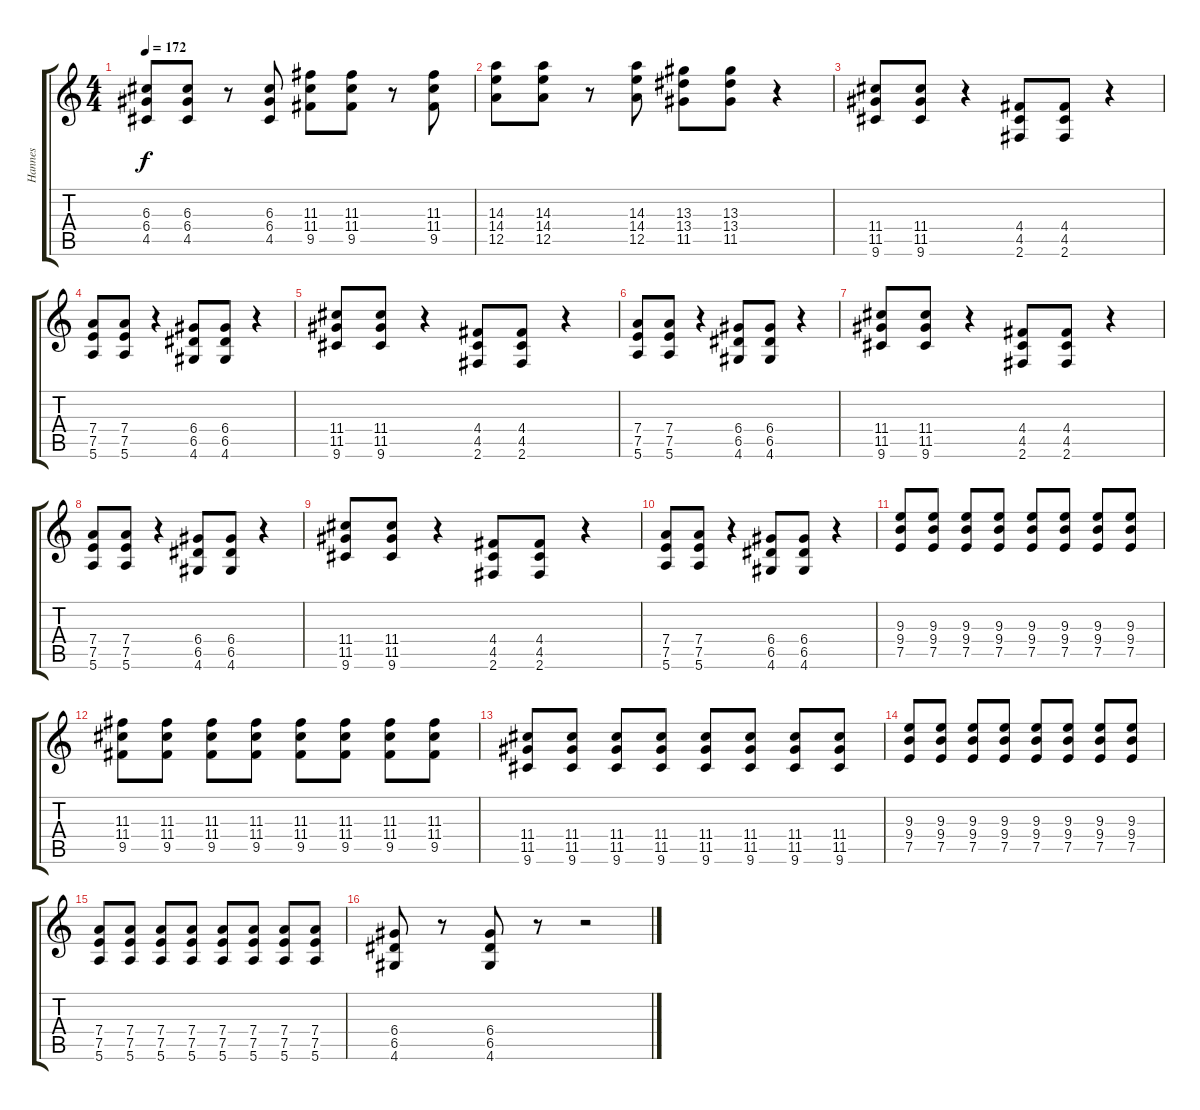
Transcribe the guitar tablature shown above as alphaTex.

\track ("Hannes" "Hannes") {instrument distortionguitar}
\staff {score tabs}
\tuning (E4 B3 G3 D3 A2 E2) {hide}
\ts (4 4)
\tempo 172
\clef g2
\ks c
(6.3 6.4 4.5).8{dy f} (6.3 6.4 4.5).8 r.8 (6.3 6.4 4.5).8 (11.3 11.4 9.5).8 (11.3 11.4 9.5).8 r.8 (11.3 11.4 9.5).8 |
(14.3 14.4 12.5).8 (14.3 14.4 12.5).8 r.8 (14.3 14.4 12.5).8 (13.3 13.4 11.5).8 (13.3 13.4 11.5).8 r.4 |
(11.4 11.5 9.6).8 (11.4 11.5 9.6).8 r.4 (4.4 4.5 2.6).8 (4.4 4.5 2.6).8 r.4 |
(7.4 7.5 5.6).8 (7.4 7.5 5.6).8 r.4 (6.4 6.5 4.6).8 (6.4 6.5 4.6).8 r.4 |
(11.4 11.5 9.6).8 (11.4 11.5 9.6).8 r.4 (4.4 4.5 2.6).8 (4.4 4.5 2.6).8 r.4 |
(7.4 7.5 5.6).8 (7.4 7.5 5.6).8 r.4 (6.4 6.5 4.6).8 (6.4 6.5 4.6).8 r.4 |
(11.4 11.5 9.6).8 (11.4 11.5 9.6).8 r.4 (4.4 4.5 2.6).8 (4.4 4.5 2.6).8 r.4 |
(7.4 7.5 5.6).8 (7.4 7.5 5.6).8 r.4 (6.4 6.5 4.6).8 (6.4 6.5 4.6).8 r.4 |
(11.4 11.5 9.6).8 (11.4 11.5 9.6).8 r.4 (4.4 4.5 2.6).8 (4.4 4.5 2.6).8 r.4 |
(7.4 7.5 5.6).8 (7.4 7.5 5.6).8 r.4 (6.4 6.5 4.6).8 (6.4 6.5 4.6).8 r.4 |
(9.3 9.4 7.5).8 (9.3 9.4 7.5).8 (9.3 9.4 7.5).8 (9.3 9.4 7.5).8 (9.3 9.4 7.5).8 (9.3 9.4 7.5).8 (9.3 9.4 7.5).8 (9.3 9.4 7.5).8 |
(11.3 11.4 9.5).8 (11.3 11.4 9.5).8 (11.3 11.4 9.5).8 (11.3 11.4 9.5).8 (11.3 11.4 9.5).8 (11.3 11.4 9.5).8 (11.3 11.4 9.5).8 (11.3 11.4 9.5).8 |
(11.4 11.5 9.6).8 (11.4 11.5 9.6).8 (11.4 11.5 9.6).8 (11.4 11.5 9.6).8 (11.4 11.5 9.6).8 (11.4 11.5 9.6).8 (11.4 11.5 9.6).8 (11.4 11.5 9.6).8 |
(9.3 9.4 7.5).8 (9.3 9.4 7.5).8 (9.3 9.4 7.5).8 (9.3 9.4 7.5).8 (9.3 9.4 7.5).8 (9.3 9.4 7.5).8 (9.3 9.4 7.5).8 (9.3 9.4 7.5).8 |
(7.4 7.5 5.6).8 (7.4 7.5 5.6).8 (7.4 7.5 5.6).8 (7.4 7.5 5.6).8 (7.4 7.5 5.6).8 (7.4 7.5 5.6).8 (7.4 7.5 5.6).8 (7.4 7.5 5.6).8 |
(6.4 6.5 4.6).8 r.8 (6.4 6.5 4.6).8 r.8 r.2
